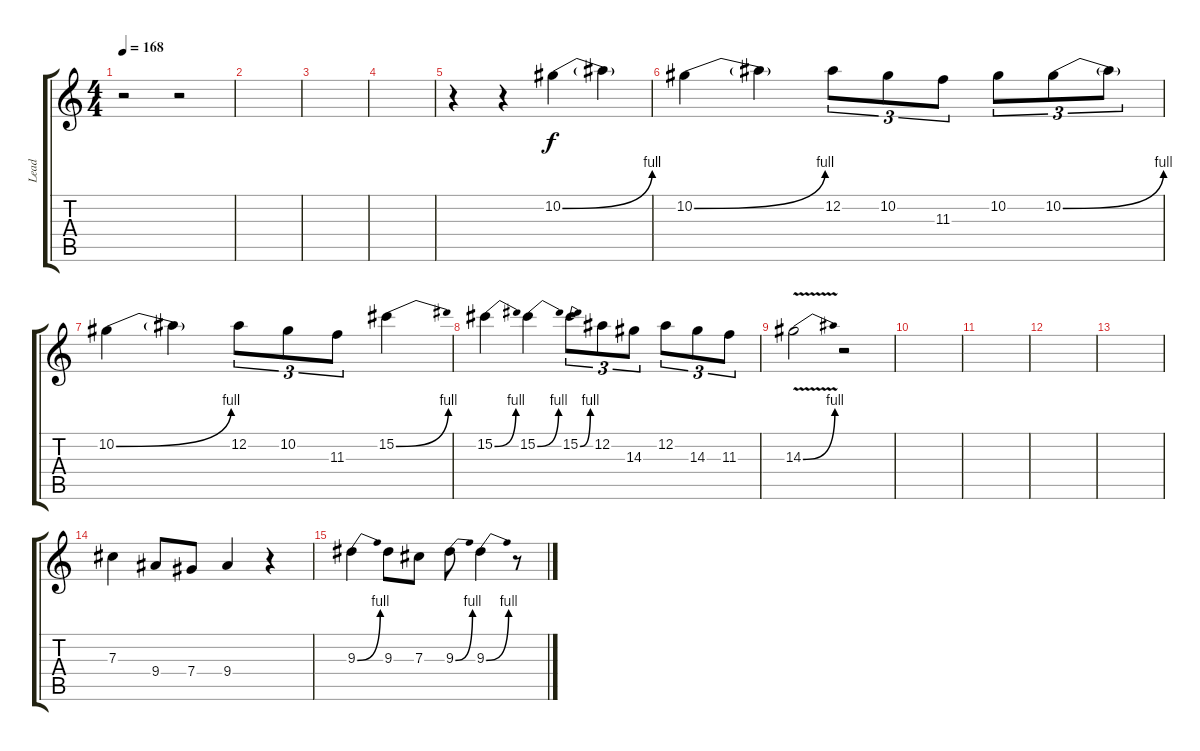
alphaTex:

\track ("Lead" "Lead") {instrument overdrivenguitar}
\staff {score tabs}
\tuning (Eb4 Bb3 Gb3 Db3 Ab2 Eb2) {hide}
\ts (4 4)
\tempo 168
\clef g2
\ks c
r.2{dy f} r.2 |
|
|
|
r.4 r.4 10.2{be (bend 0 0 60 4)}.4 10.2{t}.4 |
10.2{be (bend 0 0 60 4)}.4 10.2{t}.4 12.2.8{tu (3 2)} 10.2.8{tu (3 2)} 11.3.8{tu (3 2)} 10.2.8{tu (3 2)} 10.2{be (bend 0 0 60 4)}.8{tu (3 2)} 10.2{t}.8{tu (3 2)} |
10.2{be (bend 0 0 60 4)}.4 10.2{t}.4 12.2.8{tu (3 2)} 10.2.8{tu (3 2)} 11.3.8{tu (3 2)} 15.2{be (bend 0 0 60 4)}.4 |
15.2{be (bend 0 0 60 4)}.4 15.2{be (bend 0 0 60 4)}.4 15.2{be (bend 0 0 60 4)}.8{tu (3 2)} 12.2.8{tu (3 2)} 14.3.8{tu (3 2)} 12.2.8{tu (3 2)} 14.3.8{tu (3 2)} 11.3.8{tu (3 2)} |
14.3{be (bend 0 0 60 4) v}.2 r.2 |
|
|
|
|
7.3.4 9.4.8 7.4.8 9.4.4 r.4 |
9.3{be (bend 0 0 60 4)}.4 9.3.8 7.3.8 9.3{be (bend 0 0 60 4)}.8 9.3{be (bend 0 0 60 4)}.4 r.8
